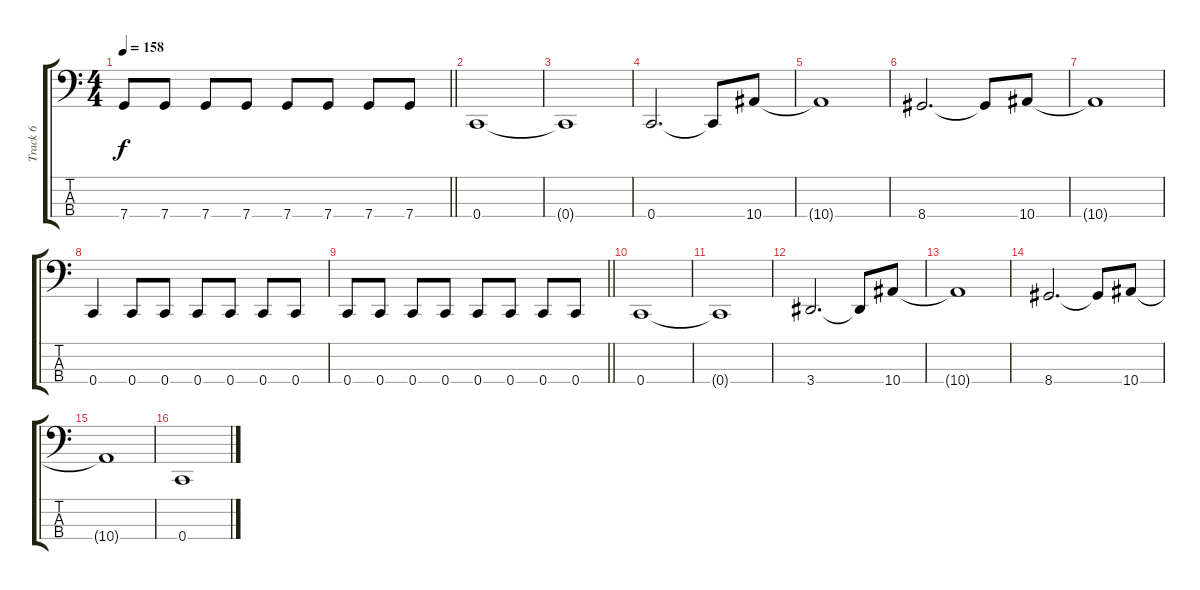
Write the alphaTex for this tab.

\track ("Track 6" "Track 6") {instrument electricbasspick}
\staff {score tabs}
\tuning (F2 C2 G1 C1) {hide}
\ts (4 4)
\tempo 158
\clef f4
\barLineRight lightlight
\ks c
7.4.8{dy f} 7.4.8 7.4.8 7.4.8 7.4.8 7.4.8 7.4.8 7.4.8 |
0.4.1 |
0.4{t}.1 |
0.4.2{d} 0.4{t}.8 10.4.8 |
10.4{t}.1 |
8.4.2{d} 8.4{t}.8 10.4.8 |
10.4{t}.1 |
0.4.4 0.4.8 0.4.8 0.4.8 0.4.8 0.4.8 0.4.8 |
\barLineRight lightlight
0.4.8 0.4.8 0.4.8 0.4.8 0.4.8 0.4.8 0.4.8 0.4.8 |
0.4.1 |
0.4{t}.1 |
3.4.2{d} 3.4{t}.8 10.4.8 |
10.4{t}.1 |
8.4.2{d} 8.4{t}.8 10.4.8 |
10.4{t}.1 |
0.4.1
